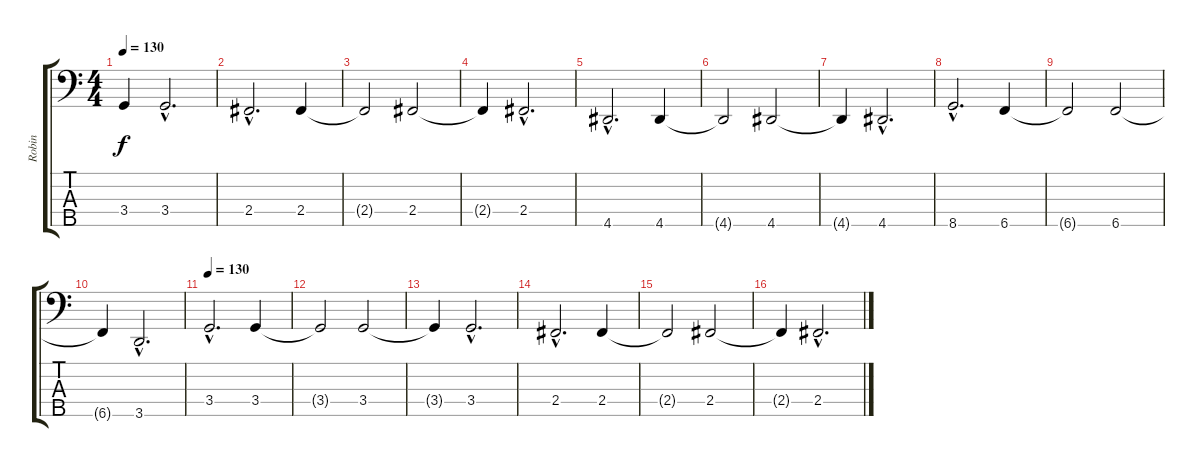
\track ("Robin" "Robin") {instrument electricbasspick}
\staff {score tabs}
\tuning (G2 D2 A1 E1 B0) {hide}
\ts (4 4)
\tempo 130
\clef f4
\ks c
3.4{t}.4{dy f} 3.4{hac}.2{d} |
2.4{hac}.2{d} 2.4.4 |
2.4{t}.2 2.4.2 |
2.4{t}.4 2.4{hac}.2{d} |
4.5{hac}.2{d} 4.5.4 |
4.5{t}.2 4.5.2 |
4.5{t}.4 4.5{hac}.2{d} |
8.5{hac}.2{d} 6.5.4 |
6.5{t}.2 6.5.2 |
6.5{t}.4 3.5{hac}.2{d} |
\tempo 130
3.4{hac}.2{d} 3.4.4 |
3.4{t}.2 3.4.2 |
3.4{t}.4 3.4{hac}.2{d} |
2.4{hac}.2{d} 2.4.4 |
2.4{t}.2 2.4.2 |
2.4{t}.4 2.4{hac}.2{d}
